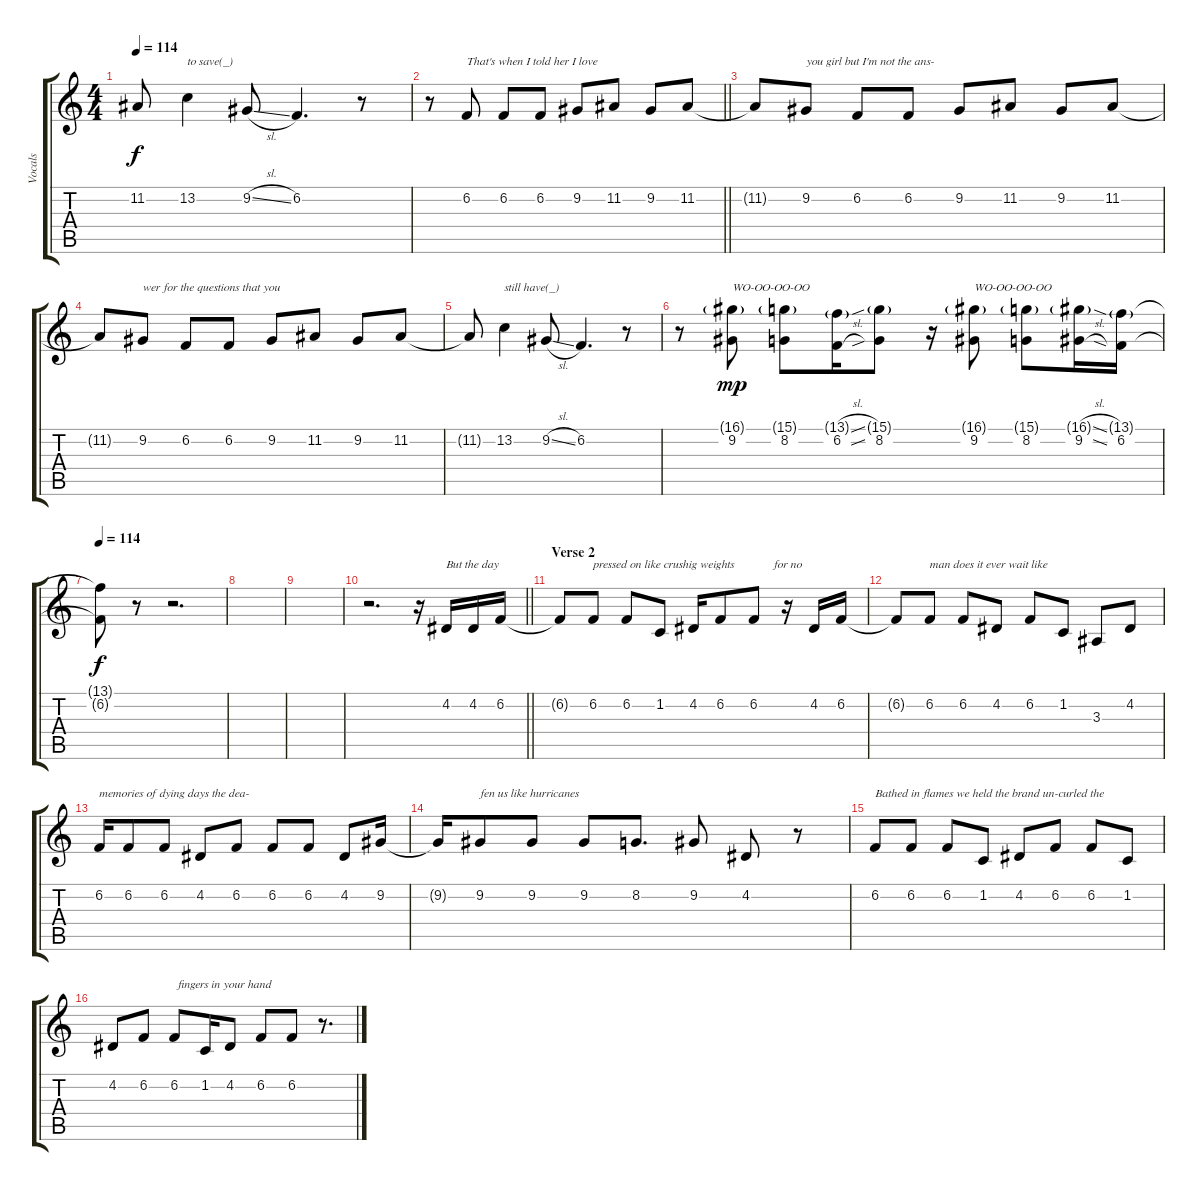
\track ("Vocals" "Vocals") {instrument lead2sawtooth}
\staff {score tabs}
\tuning (E4 B3 G3 D3 A2 E2) {hide}
\ts (4 4)
\tempo 114
\clef g2
\ks c
11.2{t}.8{dy f} 13.2.4{txt "to save(_)"} 9.2{sl}.8 6.2.4{d} r.8 |
\barLineRight lightlight
r.8 6.2.8{txt "That's when I told her I love"} 6.2.8 6.2.8 9.2.8 11.2.8 9.2.8 11.2.8 |
11.2{t}.8 9.2.8{txt "you girl but I'm not the ans-"} 6.2.8 6.2.8 9.2.8 11.2.8 9.2.8 11.2.8 |
11.2{t}.8 9.2.8{txt "wer for the questions that you"} 6.2.8 6.2.8 9.2.8 11.2.8 9.2.8 11.2.8 |
11.2{t}.8 13.2.4{txt "still have(_)"} 9.2{sl}.8 6.2.4{d} r.8 |
r.8 (16.1{g} 9.2).8{txt "WO-OO-OO-OO" dy mp} (15.1{g} 8.2).8 (13.1{sl g} 6.2{sl}).16 (15.1{g} 8.2).8 r.16 (16.1{g} 9.2).8{txt "WO-OO-OO-OO"} (15.1{g} 8.2).8 (16.1{sl g} 9.2{sl}).16 (13.1{g} 6.2).16 |
\tempo 114
(13.1{t} 6.2{t}).8{dy f} r.8 r.2{d} |
|
|
\barLineRight lightlight
r.2{d} r.16 4.2.16{txt "But the day"} 4.2.16 6.2.16 |
\section ("" "Verse 2")
6.2{t}.8 6.2.8{txt "pressed on like crushig weights             for no"} 6.2.8 1.2.8 4.2.16 6.2.8 6.2.8 r.16 4.2.16 6.2.16 |
6.2{t}.8 6.2.8{txt "man does it ever wait like"} 6.2.8 4.2.8 6.2.8 1.2.8 3.3.8 4.2.8 |
6.2.16{txt "memories of dying days the dea- "} 6.2.8 6.2.8 4.2.8 6.2.8 6.2.8 6.2.8 4.2.8 9.2.16 |
9.2{t}.16 9.2.8{txt "fen us like hurricanes"} 9.2.8 9.2.8 8.2.8{d} 9.2.8 4.2.8 r.8 |
6.2.8{txt "Bathed in flames we held the brand un-curled the"} 6.2.8 6.2.8 1.2.8 4.2.8 6.2.8 6.2.8 1.2.8 |
4.2.8 6.2.8 6.2.8{txt " fingers in your hand"} 1.2.16 4.2.8 6.2.8 6.2.8 r.8{d}
